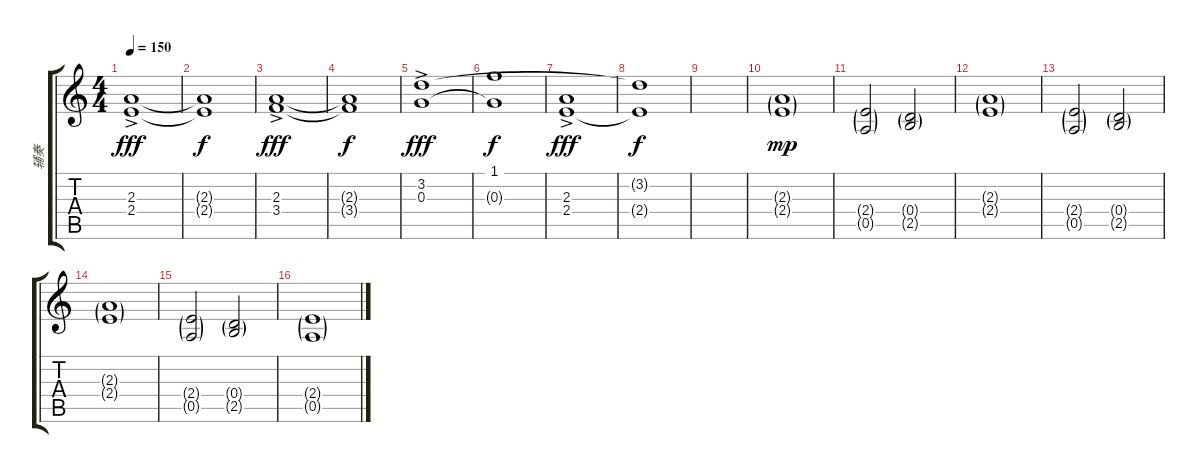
\track ("辅奏" "辅奏") {instrument overdrivenguitar}
\staff {score tabs}
\tuning (E4 B3 G3 D3 A2 E2) {hide}
\ts (4 4)
\tempo 150
\clef g2
\ks c
(2.3{ac} 2.4).1{dy fff} |
(2.3{t} 2.4{t}).1{dy f} |
(2.3{ac} 3.4).1{dy fff} |
(2.3{t} 3.4{t}).1{dy f} |
(3.2 0.3{ac}).1{dy fff} |
(1.1 0.3{t}).1{dy f} |
(2.3{ac} 2.4).1{dy fff} |
(3.2{t} 2.4{t}).1{dy f} |
|
(2.3{g} 2.4{g}).1{dy mp} |
(2.4{g} 0.5{g}).2 (0.4{g} 2.5{g}).2 |
(2.3{g} 2.4{g}).1 |
(2.4{g} 0.5{g}).2 (0.4{g} 2.5{g}).2 |
(2.3{g} 2.4{g}).1 |
(2.4{g} 0.5{g}).2 (0.4{g} 2.5{g}).2 |
(2.4{g} 0.5{g}).1
